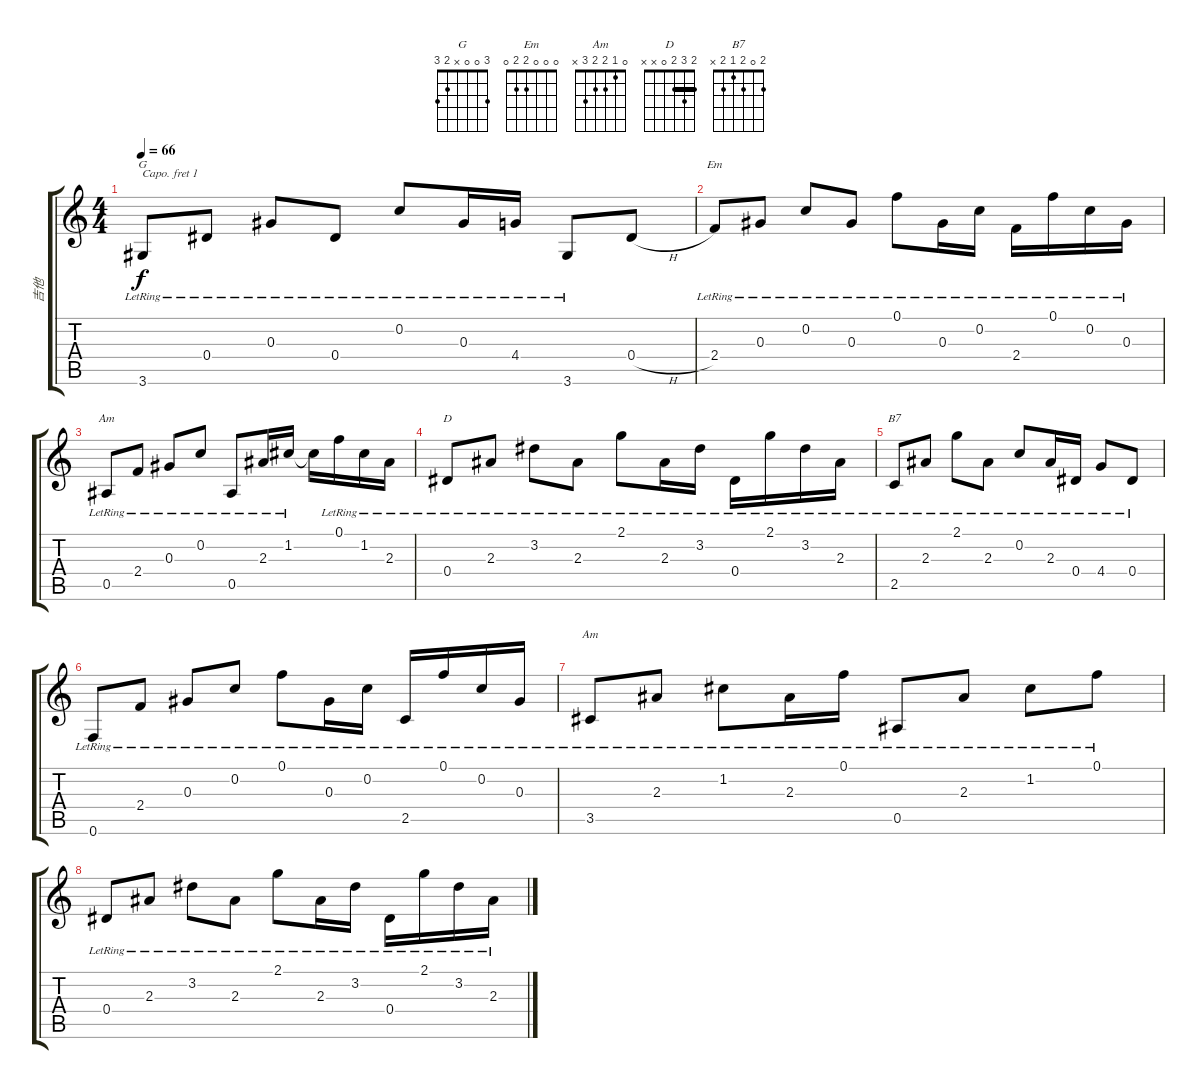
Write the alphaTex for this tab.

\track ("吉他" "吉他") {instrument acousticguitarsteel}
\staff {score tabs}
\capo 1
\tuning (E4 B3 G3 D3 A2 E2) {hide}
\chord ("G" 3 0 0 x 2 3)
\chord ("Em" 0 0 0 2 2 0)
\chord ("Am" 0 1 2 2 0 x)
\chord ("D" 2 3 2 0 x x) {barre 2}
\chord ("B7" 2 0 2 1 2 x)
\chord ("Am" 0 1 2 2 3 x)
\ts (4 4)
\tempo 66
\clef g2
\ks c
3.6{lr}.8{ch "G" dy f} 0.4{lr}.8 0.3{lr}.8 0.4{lr}.8 0.2{lr}.8 0.3{lr}.16 4.4{lr}.16 3.6{lr}.8 0.4{h}.8 |
2.4{lr}.8{ch "Em"} 0.3{lr}.8 0.2{lr}.8 0.3{lr}.8 0.1{lr}.8 0.3{lr}.16 0.2{lr}.16 2.4{lr}.16 0.1{lr}.16 0.2{lr}.16 0.3{lr}.16 |
0.5{lr}.8{ch "Am"} 2.4{lr}.8 0.3{lr}.8 0.2{lr}.8 0.5{lr}.8 2.3{lr}.16 1.2{lr}.16 1.2{t}.16 0.1{lr}.16 1.2{lr}.16 2.3{lr}.16 |
0.4{lr}.8{ch "D"} 2.3{lr}.8 3.2{lr}.8 2.3{lr}.8 2.1{lr}.8 2.3{lr}.16 3.2{lr}.16 0.4{lr}.16 2.1{lr}.16 3.2{lr}.16 2.3{lr}.16 |
2.5{lr}.8{ch "B7"} 2.3{lr}.8 2.1{lr}.8 2.3{lr}.8 0.2{lr}.8 2.3{lr}.16 0.4{lr}.16 4.4{lr}.8 0.4{lr}.8 |
0.6{lr}.8 2.4{lr}.8 0.3{lr}.8 0.2{lr}.8 0.1{lr}.8 0.3{lr}.16 0.2{lr}.16 2.5{lr}.16 0.1{lr}.16 0.2{lr}.16 0.3{lr}.16 |
3.5{lr}.8{ch "Am"} 2.3{lr}.8 1.2{lr}.8 2.3{lr}.16 0.1{lr}.16 0.5{lr}.8 2.3{lr}.8 1.2{lr}.8 0.1{lr}.8 |
0.4{lr}.8 2.3{lr}.8 3.2{lr}.8 2.3{lr}.8 2.1{lr}.8 2.3{lr}.16 3.2{lr}.16 0.4{lr}.16 2.1{lr}.16 3.2{lr}.16 2.3{lr}.16
